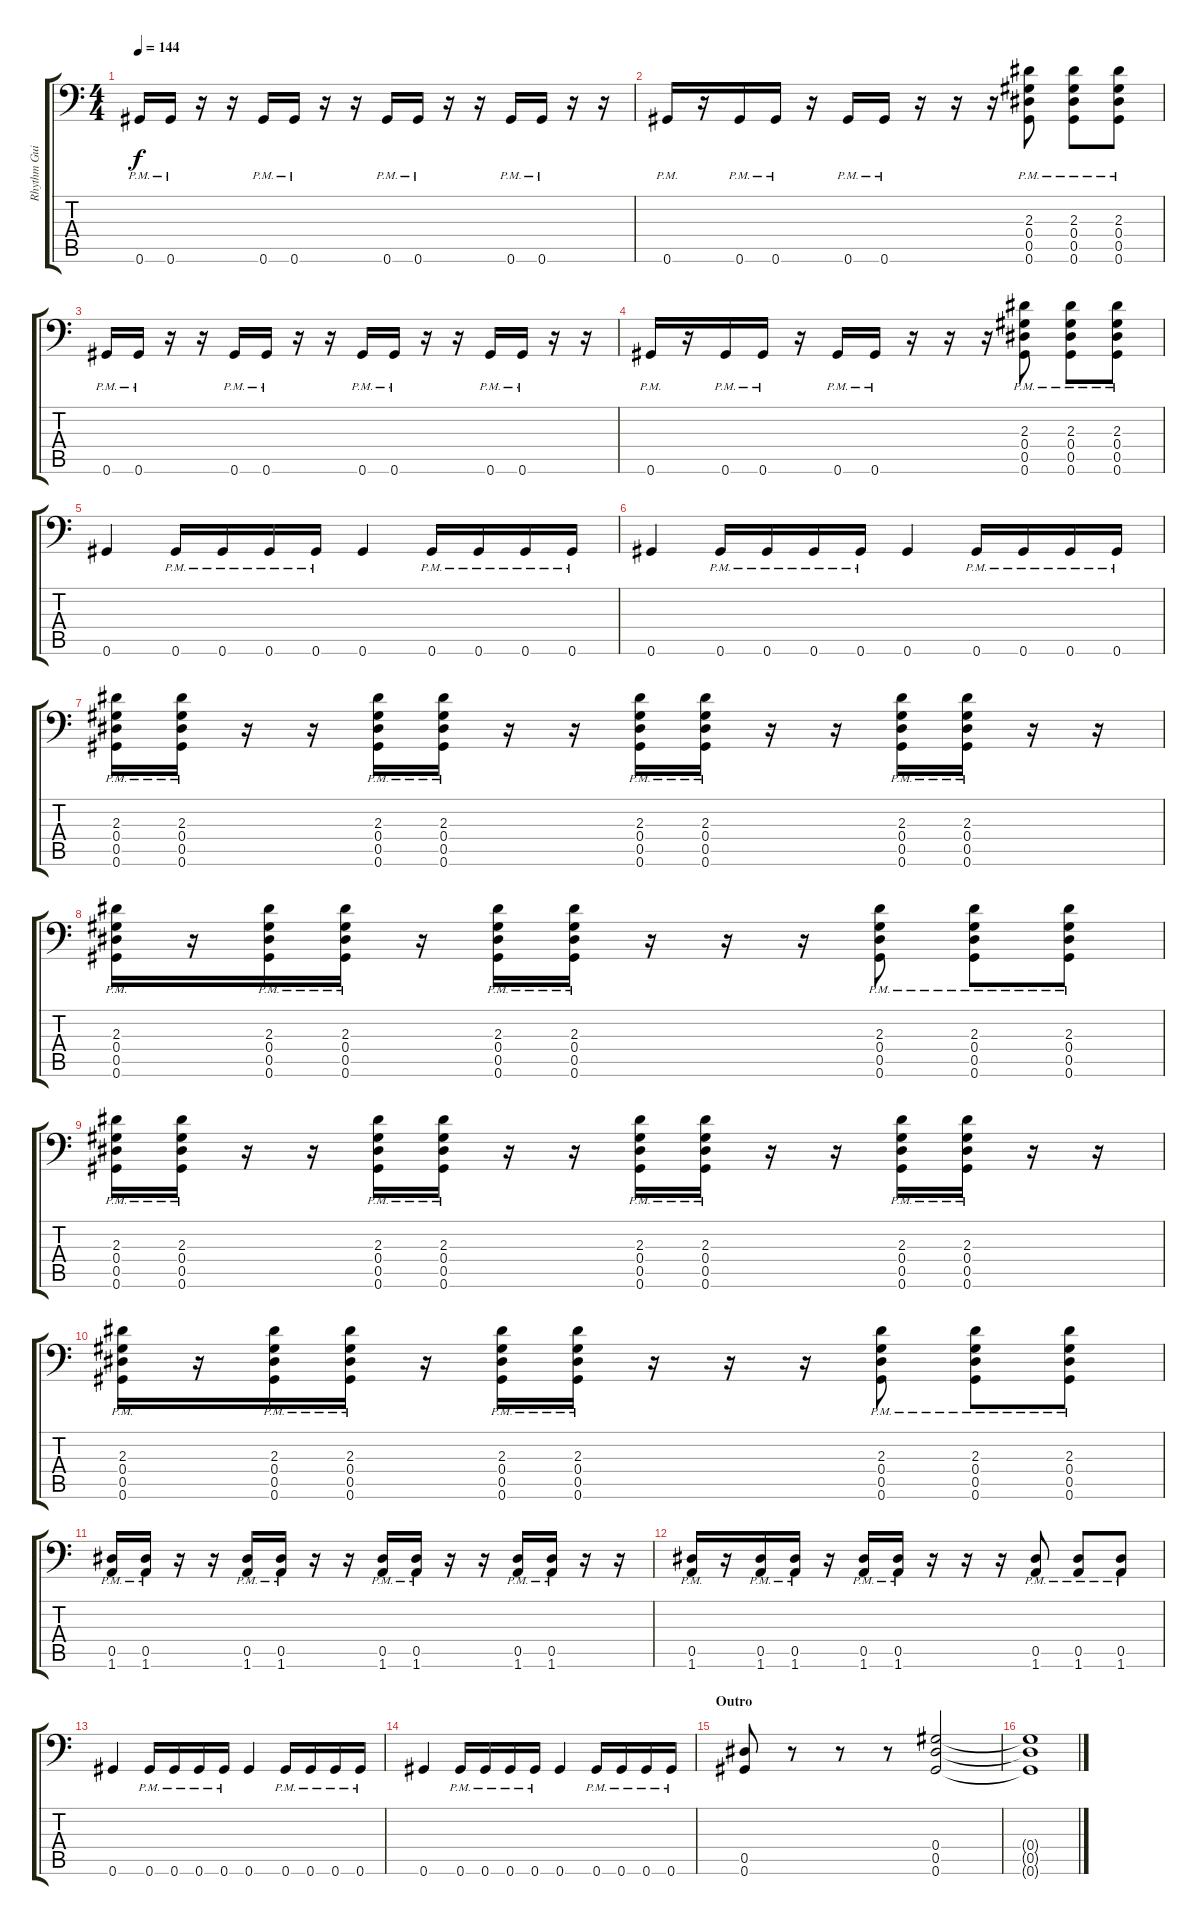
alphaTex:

\track ("Rhythm Guitar 1" "Rhythm Gui") {instrument distortionguitar}
\staff {score tabs}
\tuning (Bb3 F3 Db3 Ab2 Eb2 Ab1) {hide}
\ts (4 4)
\tempo 144
\clef f4
\ks c
0.6{pm}.16{dy f} 0.6{pm}.16 r.16 r.16 0.6{pm}.16 0.6{pm}.16 r.16 r.16 0.6{pm}.16 0.6{pm}.16 r.16 r.16 0.6{pm}.16 0.6{pm}.16 r.16 r.16 |
0.6{pm}.16 r.16 0.6{pm}.16 0.6{pm}.16 r.16 0.6{pm}.16 0.6{pm}.16 r.16 r.16 r.16 (2.3{pm} 0.4{pm} 0.5{pm} 0.6{pm}).8 (2.3{pm} 0.4{pm} 0.5{pm} 0.6{pm}).8 (2.3{pm} 0.4{pm} 0.5{pm} 0.6{pm}).8 |
0.6{pm}.16 0.6{pm}.16 r.16 r.16 0.6{pm}.16 0.6{pm}.16 r.16 r.16 0.6{pm}.16 0.6{pm}.16 r.16 r.16 0.6{pm}.16 0.6{pm}.16 r.16 r.16 |
0.6{pm}.16 r.16 0.6{pm}.16 0.6{pm}.16 r.16 0.6{pm}.16 0.6{pm}.16 r.16 r.16 r.16 (2.3{pm} 0.4{pm} 0.5{pm} 0.6{pm}).8 (2.3{pm} 0.4{pm} 0.5{pm} 0.6{pm}).8 (2.3{pm} 0.4{pm} 0.5{pm} 0.6{pm}).8 |
0.6.4 0.6{pm}.16 0.6{pm}.16 0.6{pm}.16 0.6{pm}.16 0.6.4 0.6{pm}.16 0.6{pm}.16 0.6{pm}.16 0.6{pm}.16 |
0.6.4 0.6{pm}.16 0.6{pm}.16 0.6{pm}.16 0.6{pm}.16 0.6.4 0.6{pm}.16 0.6{pm}.16 0.6{pm}.16 0.6{pm}.16 |
(2.3{pm} 0.4{pm} 0.5{pm} 0.6{pm}).16 (2.3{pm} 0.4{pm} 0.5{pm} 0.6{pm}).16 r.16 r.16 (2.3{pm} 0.4{pm} 0.5{pm} 0.6{pm}).16 (2.3{pm} 0.4{pm} 0.5{pm} 0.6{pm}).16 r.16 r.16 (2.3{pm} 0.4{pm} 0.5{pm} 0.6{pm}).16 (2.3{pm} 0.4{pm} 0.5{pm} 0.6{pm}).16 r.16 r.16 (2.3{pm} 0.4{pm} 0.5{pm} 0.6{pm}).16 (2.3{pm} 0.4{pm} 0.5{pm} 0.6{pm}).16 r.16 r.16 |
(2.3{pm} 0.4{pm} 0.5{pm} 0.6{pm}).16 r.16 (2.3{pm} 0.4{pm} 0.5{pm} 0.6{pm}).16 (2.3{pm} 0.4{pm} 0.5{pm} 0.6{pm}).16 r.16 (2.3{pm} 0.4{pm} 0.5{pm} 0.6{pm}).16 (2.3{pm} 0.4{pm} 0.5{pm} 0.6{pm}).16 r.16 r.16 r.16 (2.3{pm} 0.4{pm} 0.5{pm} 0.6{pm}).8 (2.3{pm} 0.4{pm} 0.5{pm} 0.6{pm}).8 (2.3{pm} 0.4{pm} 0.5{pm} 0.6{pm}).8 |
(2.3{pm} 0.4{pm} 0.5{pm} 0.6{pm}).16 (2.3{pm} 0.4{pm} 0.5{pm} 0.6{pm}).16 r.16 r.16 (2.3{pm} 0.4{pm} 0.5{pm} 0.6{pm}).16 (2.3{pm} 0.4{pm} 0.5{pm} 0.6{pm}).16 r.16 r.16 (2.3{pm} 0.4{pm} 0.5{pm} 0.6{pm}).16 (2.3{pm} 0.4{pm} 0.5{pm} 0.6{pm}).16 r.16 r.16 (2.3{pm} 0.4{pm} 0.5{pm} 0.6{pm}).16 (2.3{pm} 0.4{pm} 0.5{pm} 0.6{pm}).16 r.16 r.16 |
(2.3{pm} 0.4{pm} 0.5{pm} 0.6{pm}).16 r.16 (2.3{pm} 0.4{pm} 0.5{pm} 0.6{pm}).16 (2.3{pm} 0.4{pm} 0.5{pm} 0.6{pm}).16 r.16 (2.3{pm} 0.4{pm} 0.5{pm} 0.6{pm}).16 (2.3{pm} 0.4{pm} 0.5{pm} 0.6{pm}).16 r.16 r.16 r.16 (2.3{pm} 0.4{pm} 0.5{pm} 0.6{pm}).8 (2.3{pm} 0.4{pm} 0.5{pm} 0.6{pm}).8 (2.3{pm} 0.4{pm} 0.5{pm} 0.6{pm}).8 |
(0.5{pm} 1.6{pm}).16 (0.5{pm} 1.6{pm}).16 r.16 r.16 (0.5{pm} 1.6{pm}).16 (0.5{pm} 1.6{pm}).16 r.16 r.16 (0.5{pm} 1.6{pm}).16 (0.5{pm} 1.6{pm}).16 r.16 r.16 (0.5{pm} 1.6{pm}).16 (0.5{pm} 1.6{pm}).16 r.16 r.16 |
(0.5{pm} 1.6{pm}).16 r.16 (0.5{pm} 1.6{pm}).16 (0.5{pm} 1.6{pm}).16 r.16 (0.5{pm} 1.6{pm}).16 (0.5{pm} 1.6{pm}).16 r.16 r.16 r.16 (0.5{pm} 1.6{pm}).8 (0.5{pm} 1.6{pm}).8 (0.5{pm} 1.6{pm}).8 |
0.6.4 0.6{pm}.16 0.6{pm}.16 0.6{pm}.16 0.6{pm}.16 0.6.4 0.6{pm}.16 0.6{pm}.16 0.6{pm}.16 0.6{pm}.16 |
0.6.4 0.6{pm}.16 0.6{pm}.16 0.6{pm}.16 0.6{pm}.16 0.6.4 0.6{pm}.16 0.6{pm}.16 0.6{pm}.16 0.6{pm}.16 |
\section ("" "Outro")
(0.5 0.6).8 r.8 r.8 r.8 (0.4 0.5 0.6).2 |
(0.4{t} 0.5{t} 0.6{t}).1
